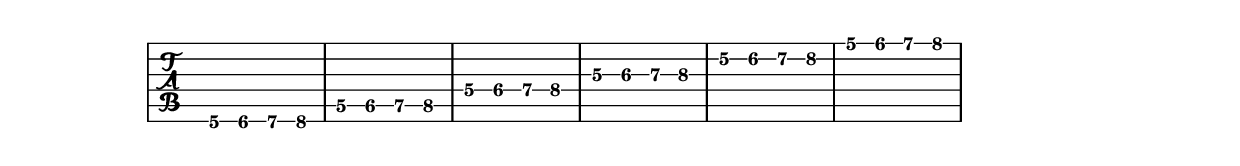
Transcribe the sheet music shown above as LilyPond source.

\score {
  \new TabStaff \relative c {
    \set TabStaff.minimumFret = #5
    \set TabStaff.restrainOpenStrings = ##t
    a ais b bis
    d dis e eis
    g gis a ais
    bis cis d dis
    e eis fis g
    a ais b bis
  }
}